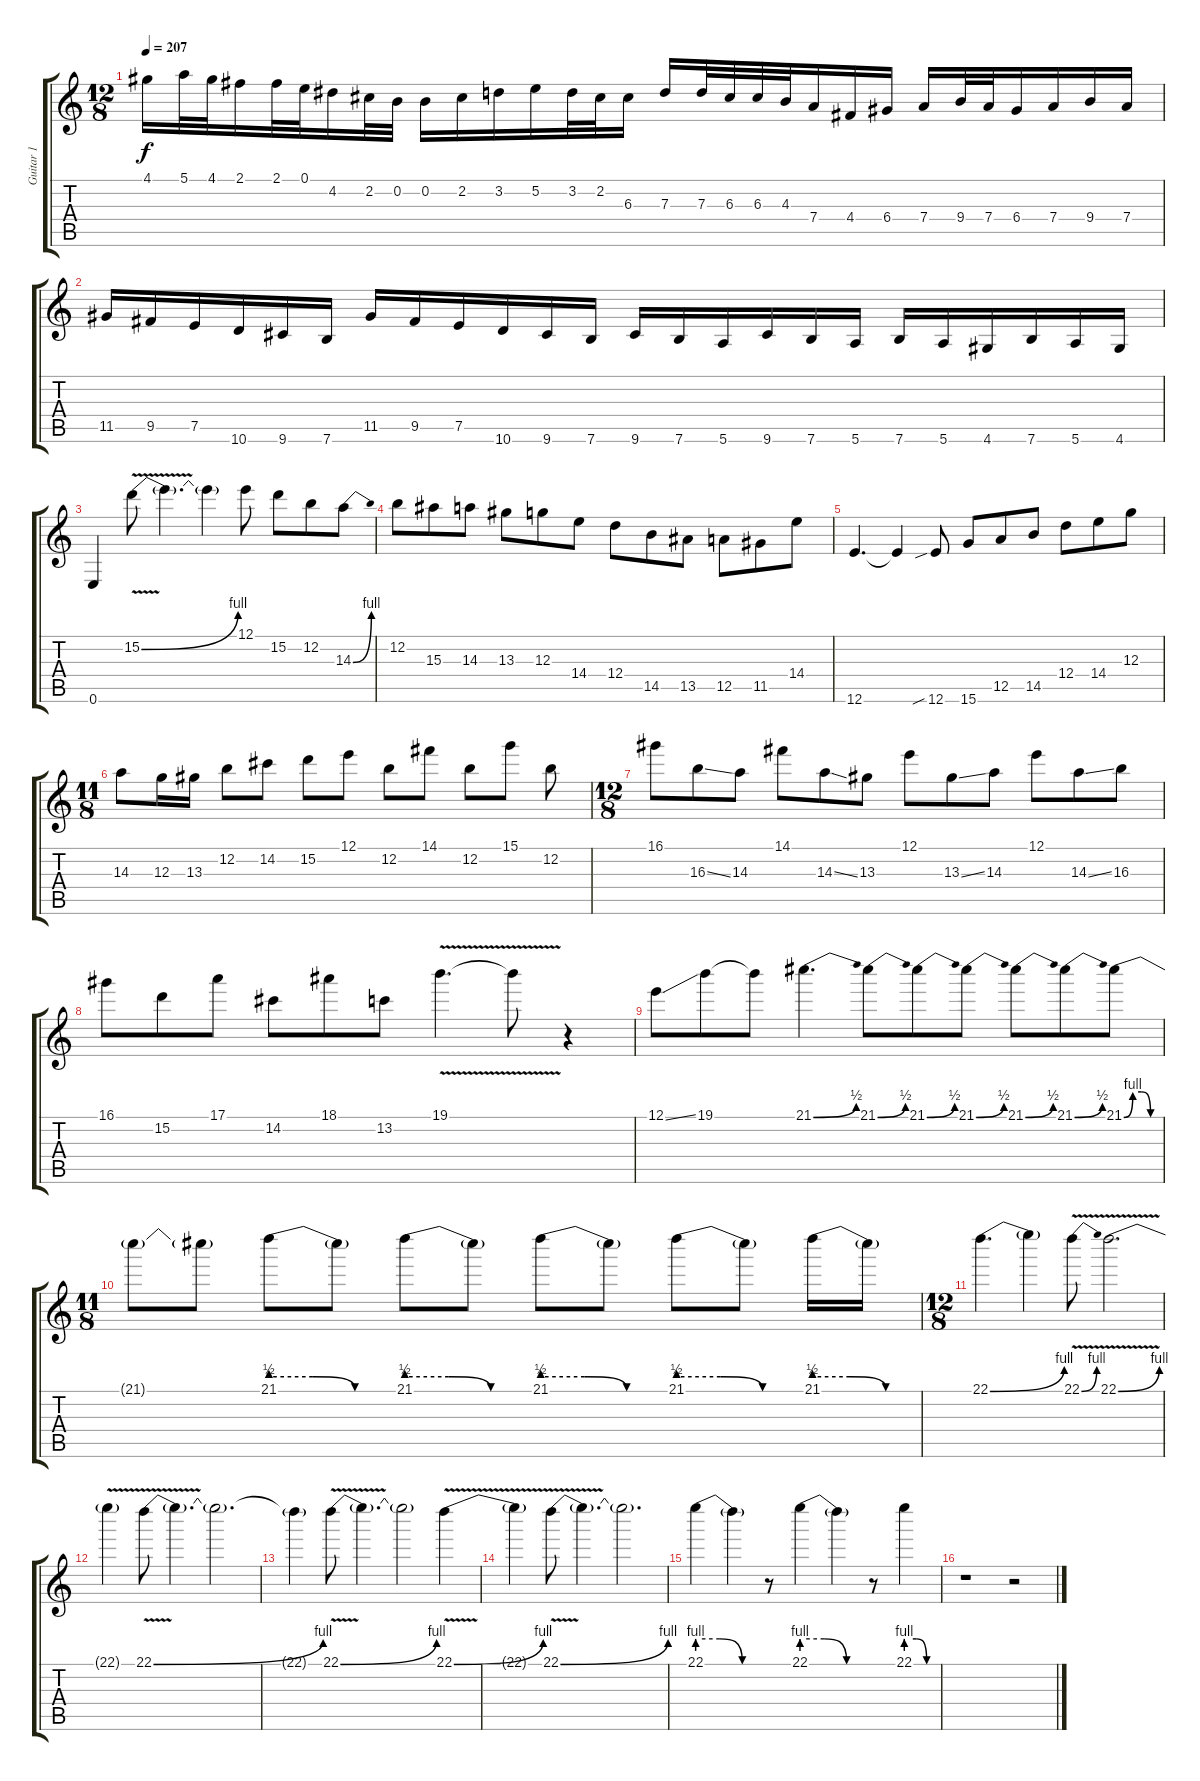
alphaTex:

\track ("Guitar 1" "Guitar 1") {instrument distortionguitar}
\staff {score tabs}
\tuning (E4 B3 G3 D3 A2 E2) {hide}
\ts (12 8)
\tempo 207
\clef g2
\ks c
4.1.16{dy f} 5.1.32 4.1.32 2.1.16 2.1.32 0.1.32 4.2.16 2.2.32 0.2.32 0.2.16 2.2.16 3.2.16 5.2.16 3.2.32 2.2.32 6.3.16 7.3.16 7.3.32 6.3.32 6.3.32 4.3.32 7.4.16 4.4.16 6.4.16 7.4.16 9.4.32 7.4.32 6.4.16 7.4.16 9.4.16 7.4.16 |
11.5.16 9.5.16 7.5.16 10.6.16 9.6.16 7.6.16 11.5.16 9.5.16 7.5.16 10.6.16 9.6.16 7.6.16 9.6.16 7.6.16 5.6.16 9.6.16 7.6.16 5.6.16 7.6.16 5.6.16 4.6.16 7.6.16 5.6.16 4.6.16 |
0.6.4 15.2{be (bend 0 0 60 4) v}.8 15.2{t}.4{d} 15.2{t}.4 12.1.8 15.2.8 12.2.8 14.3{be (bend 0 0 60 4)}.8 |
12.2.8 15.3.8 14.3.8 13.3.8 12.3.8 14.4.8 12.4.8 14.5.8 13.5.8 12.5.8 11.5.8 14.4.8 |
12.6.4{d} 12.6{t}.4 12.6{sib}.8 15.6.8 12.5.8 14.5.8 12.4.8 14.4.8 12.3.8 |
\ts (11 8)
14.3.8 12.3.16 13.3.16 12.2.8 14.2.8 15.2.8 12.1.8 12.2.8 14.1.8 12.2.8 15.1.8 12.2.8 |
\ts (12 8)
16.1.8 16.3{ss}.8 14.3.8 14.1.8 14.3{ss}.8 13.3.8 12.1.8 13.3{ss}.8 14.3.8 12.1.8 14.3{ss}.8 16.3.8 |
16.1.8 15.2.8 17.1.8 14.2.8 18.1.8 13.2.8 19.1{v}.4{d} 19.1{t}.8 r.4 |
12.1{ss}.8 19.1.8 19.1{t}.8 21.1{be (bend 0 0 60 2)}.4{d} 21.1{be (bend 0 0 60 2)}.8 21.1{be (bend 0 0 60 2)}.8 21.1{be (bend 0 0 60 2)}.8 21.1{be (bend 0 0 60 2)}.8 21.1{be (bend 0 0 60 2)}.8 21.1{be (custom 0 0 15 4 30 4 45 0 60 0)}.8 |
\ts (11 8)
21.1{t}.8 21.1{t}.8 21.1{be (custom 0 2 20 2 40 0 60 0)}.8 21.1{t}.8 21.1{be (custom 0 2 20 2 40 0 60 0)}.8 21.1{t}.8 21.1{be (custom 0 2 20 2 40 0 60 0)}.8 21.1{t}.8 21.1{be (custom 0 2 20 2 40 0 60 0)}.8 21.1{t}.8 21.1{be (custom 0 2 20 2 40 0 60 0)}.16 21.1{t}.16 |
\ts (12 8)
22.1{be (bend 0 0 60 4)}.4{d} 22.1{t}.4 22.1{be (bend 0 0 60 4) v}.8 22.1{be (bend 0 0 60 4) v}.2{d} |
22.1{t}.4 22.1{be (bend 0 0 60 4) v}.8 22.1{t}.4{d} 22.1{t}.2{d} |
22.1{t}.4 22.1{be (bend 0 0 60 4) v}.8 22.1{t}.4{d} 22.1{t}.2 22.1{be (bend 0 0 60 4) v}.4 |
22.1{t}.4 22.1{be (bend 0 0 60 4) v}.8 22.1{t}.4{d} 22.1{t}.2{d} |
22.1{be (custom 0 4 20 4 40 0 60 0)}.4 22.1{t}.4 r.8 22.1{be (custom 0 4 20 4 40 0 60 0)}.4{volume 7} 22.1{t}.4 r.8 22.1{be (custom 0 4 20 4 40 0 60 0)}.4{volume 3} |
r.1 r.2
